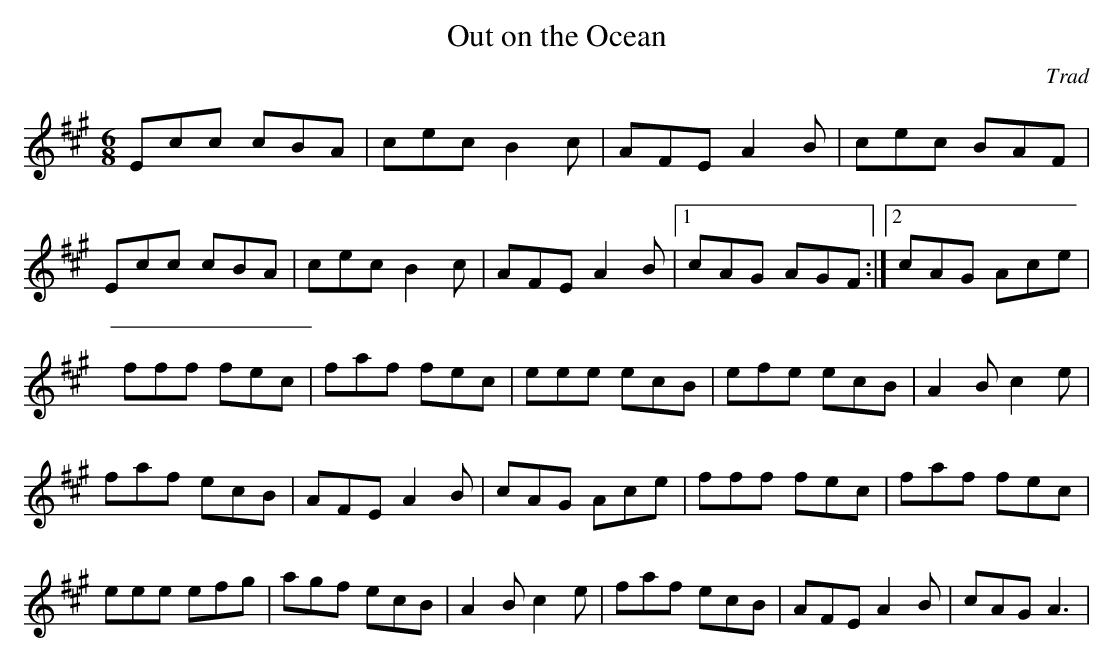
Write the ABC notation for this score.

X:1
T:Out on the Ocean
C:Trad
M:6/8
K:A
L:1/8
Ecc cBA | cec B2c | AFE A2B | cec BAF |
Ecc cBA | cec B2c | AFE A2B |1 cAG AGF :|2 cAG Ace |
 fff fec | faf fec | eee ecB | efe ecB | A2B c2e |
faf ecB | AFE A2B | cAG Ace | fff fec | faf fec |
eee efg | agf ecB | A2B c2e | faf ecB | AFE A2B | cAG A3 |
